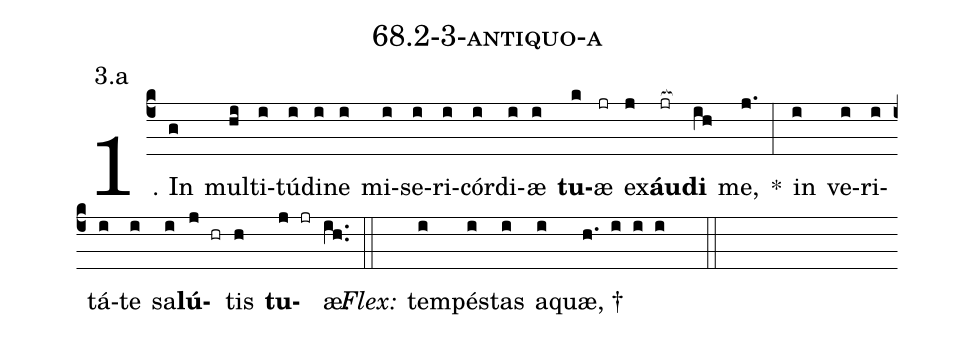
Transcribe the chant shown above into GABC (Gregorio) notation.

name: 68.2-3-antiquo-a;
annotation: 3.a;
%%
(c4)1. In(g) mul(hi)ti(i)tú(i)di(i)ne(i) mi(i)se(i)ri(i)cór(i)di(i)æ(i) <b>tu</b>(k)æ(jr) ex(j)<b>áu</b>(jr[ocb:1{])<b>di</b>(ih[ocb:0}]) me,(j.) *(:) in(i) ve(i)ri(i)tá(i)te(i) sa(i)<b>lú</b>(j hr)tis(h) <b>tu</b>(j jr)æ:(ih..) (::)
<i>Flex:</i>()  tem(i)pés(i)tas(i) a(i)quæ, †(h. i i i  ::)

%E(i) u(i) o(j) u(h) a(j) e.(ih..) (::)
